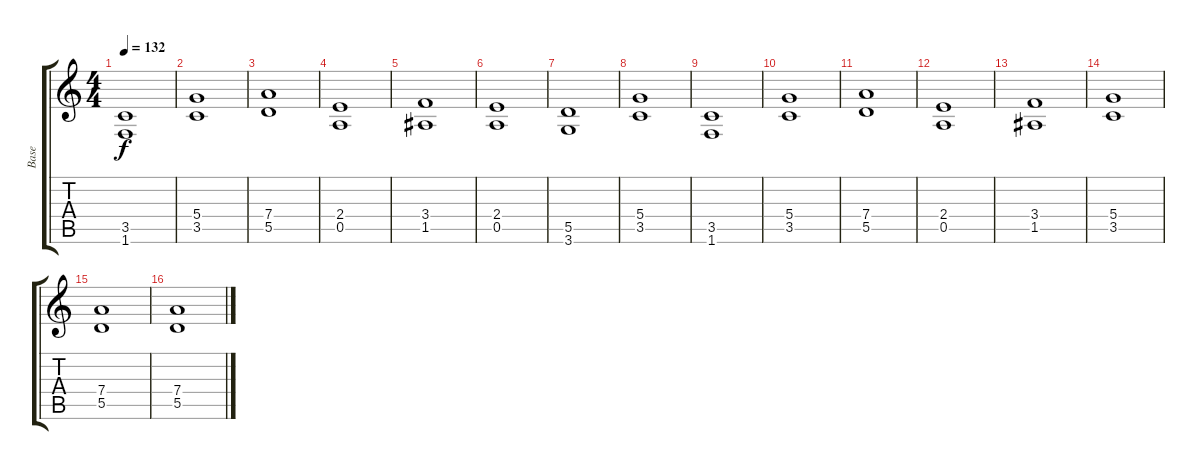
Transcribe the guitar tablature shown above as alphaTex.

\track ("Base" "Base") {instrument distortionguitar}
\staff {score tabs}
\tuning (E4 B3 G3 D3 A2 E2) {hide}
\ts (4 4)
\tempo 132
\clef g2
\ks c
(3.5 1.6).1{dy f} |
(5.4 3.5).1 |
(7.4 5.5).1 |
(2.4 0.5).1 |
(3.4 1.5).1 |
(2.4 0.5).1 |
(5.5 3.6).1 |
(5.4 3.5).1 |
(3.5 1.6).1 |
(5.4 3.5).1 |
(7.4 5.5).1 |
(2.4 0.5).1 |
(3.4 1.5).1 |
(5.4 3.5).1 |
(7.4 5.5).1 |
(7.4 5.5).1
